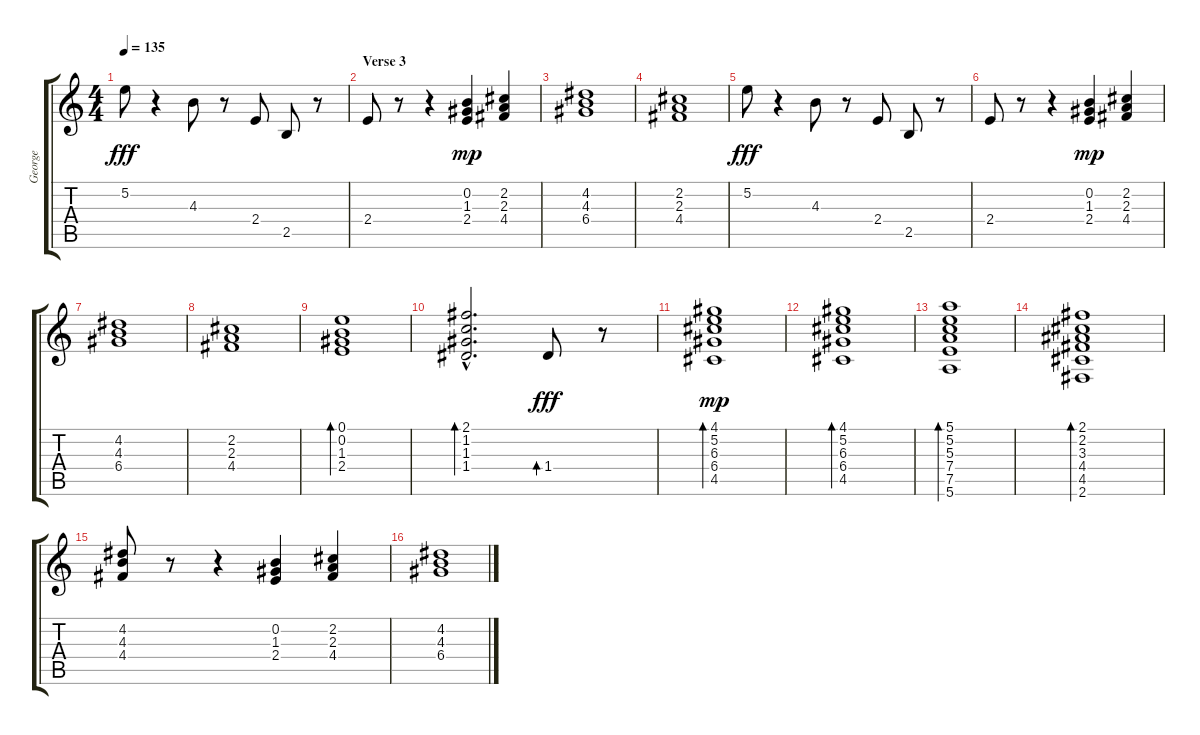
\track ("George" "George") {instrument electricguitarclean}
\staff {score tabs}
\tuning (E4 B3 G3 D3 A2 E2) {hide}
\ts (4 4)
\tempo 135
\clef g2
\ks c
5.2.8{dy fff} r.4 4.3.8 r.8 2.4.8 2.5.8 r.8 |
\section ("" "Verse 3")
2.4.8 r.8 r.4 (0.2 1.3 2.4).4{dy mp} (2.2 2.3 4.4).4 |
(4.2 4.3 6.4).1 |
(2.2 2.3 4.4).1 |
5.2.8{dy fff} r.4 4.3.8 r.8 2.4.8 2.5.8 r.8 |
2.4.8 r.8 r.4 (0.2 1.3 2.4).4{dy mp} (2.2 2.3 4.4).4 |
(4.2 4.3 6.4).1 |
(2.2 2.3 4.4).1 |
(0.1 0.2 1.3 2.4).1{bd 240} |
(2.1{hac} 1.2{hac} 1.3{hac} 1.4{hac}).2{d bd 240} 1.4.8{bd 240 dy fff} r.8 |
(4.1 5.2 6.3 6.4 4.5).1{bd 240 dy mp} |
(4.1 5.2 6.3 6.4 4.5).1{bd 240} |
(5.1 5.2 5.3 7.4 7.5 5.6).1{bd 240} |
(2.1 2.2 3.3 4.4 4.5 2.6).1{bd 240} |
(4.2 4.3 4.4).8 r.8 r.4 (0.2 1.3 2.4).4 (2.2 2.3 4.4).4 |
(4.2 4.3 6.4).1
